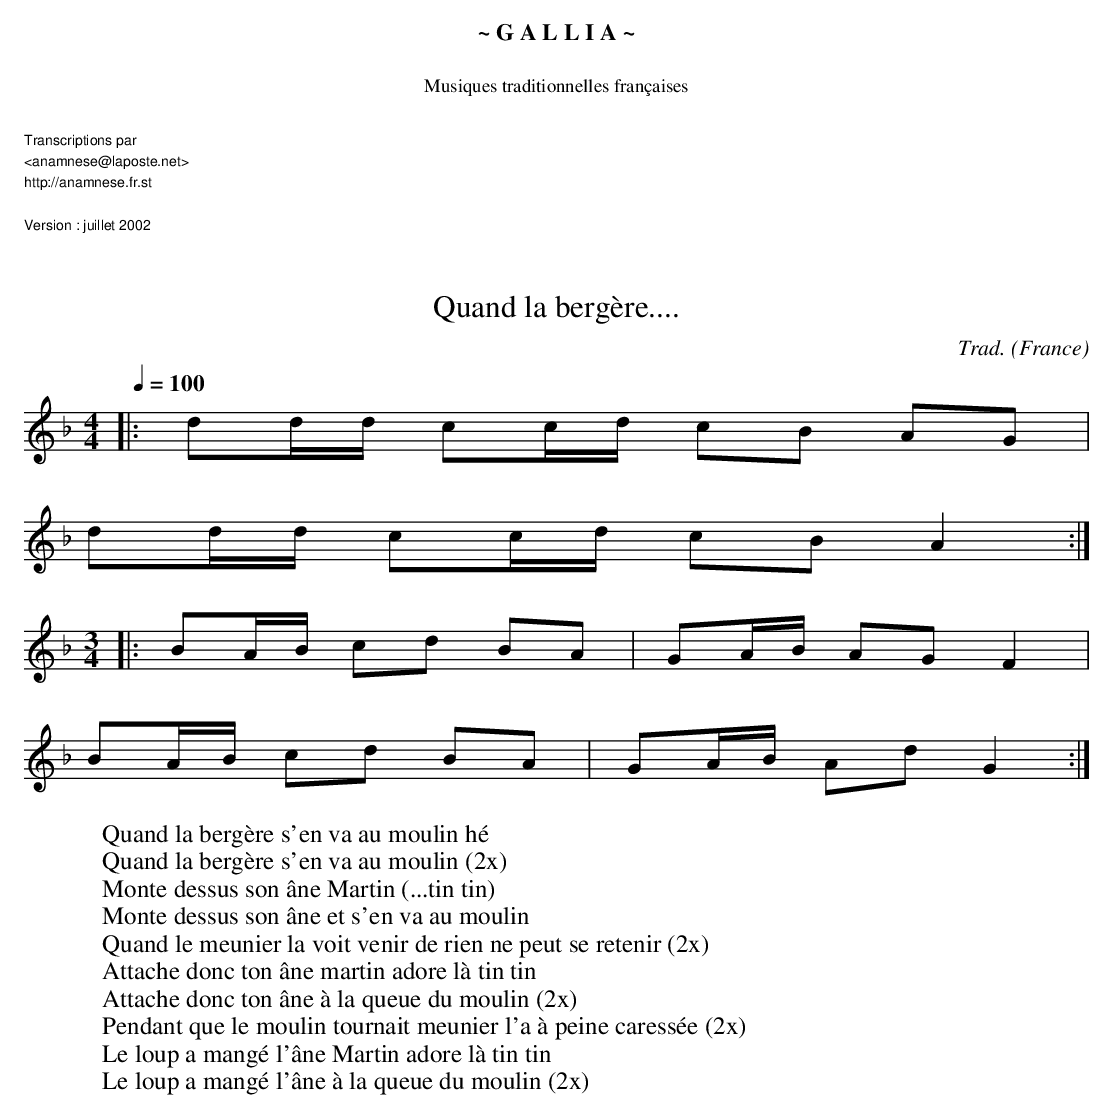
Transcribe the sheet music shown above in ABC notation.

X:1
T:Quand la bergère....
C:Trad.
O:France
M:4/4
L:1/8
Q:1/4=100
K:F
|: dd/d/ cc/d/ cB AG |
   dd/d/ cc/d/ cB A2 :|
M:3/4
|: BA/B/ cd BA | GA/B/ AG F2 |
   BA/B/ cd BA | GA/B/ Ad G2 :|
W:Quand la bergère s'en va au moulin hé
W:Quand la bergère s'en va au moulin (2x)
W:Monte dessus son âne Martin (...tin tin)
W:Monte dessus son âne et s'en va au moulin
W:Quand le meunier la voit venir de rien ne peut se retenir (2x)
W:Attache donc ton âne martin adore là tin tin
W:Attache donc ton âne à la queue du moulin (2x)
W:Pendant que le moulin tournait meunier l'a à peine caressée (2x)
W:Le loup a mangé l'âne Martin adore là tin tin
W:Le loup a mangé l'âne à la queue du moulin (2x)
W:
